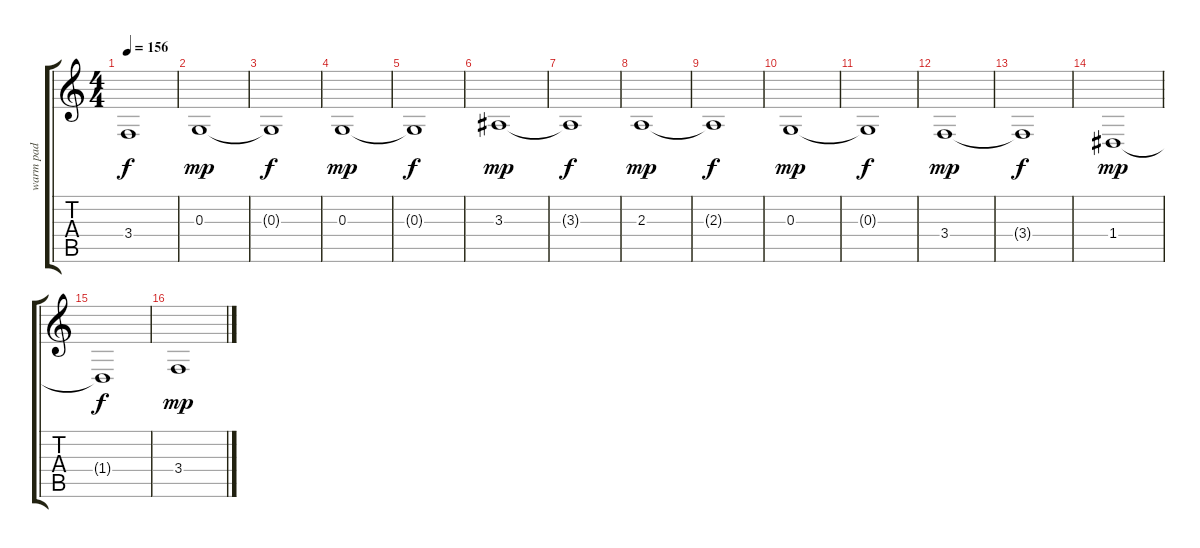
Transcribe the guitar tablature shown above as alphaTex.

\track ("warm pad" "warm pad") {instrument pad2warm}
\staff {score tabs}
\tuning (E4 B3 G3 D3 A2 E2) {hide}
\ts (4 4)
\tempo 156
\clef g2
\ks c
3.4{t}.1{dy f} |
0.3.1{dy mp} |
0.3{t}.1{dy f} |
0.3.1{dy mp} |
0.3{t}.1{dy f} |
3.3.1{dy mp} |
3.3{t}.1{dy f} |
2.3.1{dy mp} |
2.3{t}.1{dy f} |
0.3.1{dy mp} |
0.3{t}.1{dy f} |
3.4.1{dy mp} |
3.4{t}.1{dy f} |
1.4.1{dy mp} |
1.4{t}.1{dy f} |
3.4.1{dy mp}
